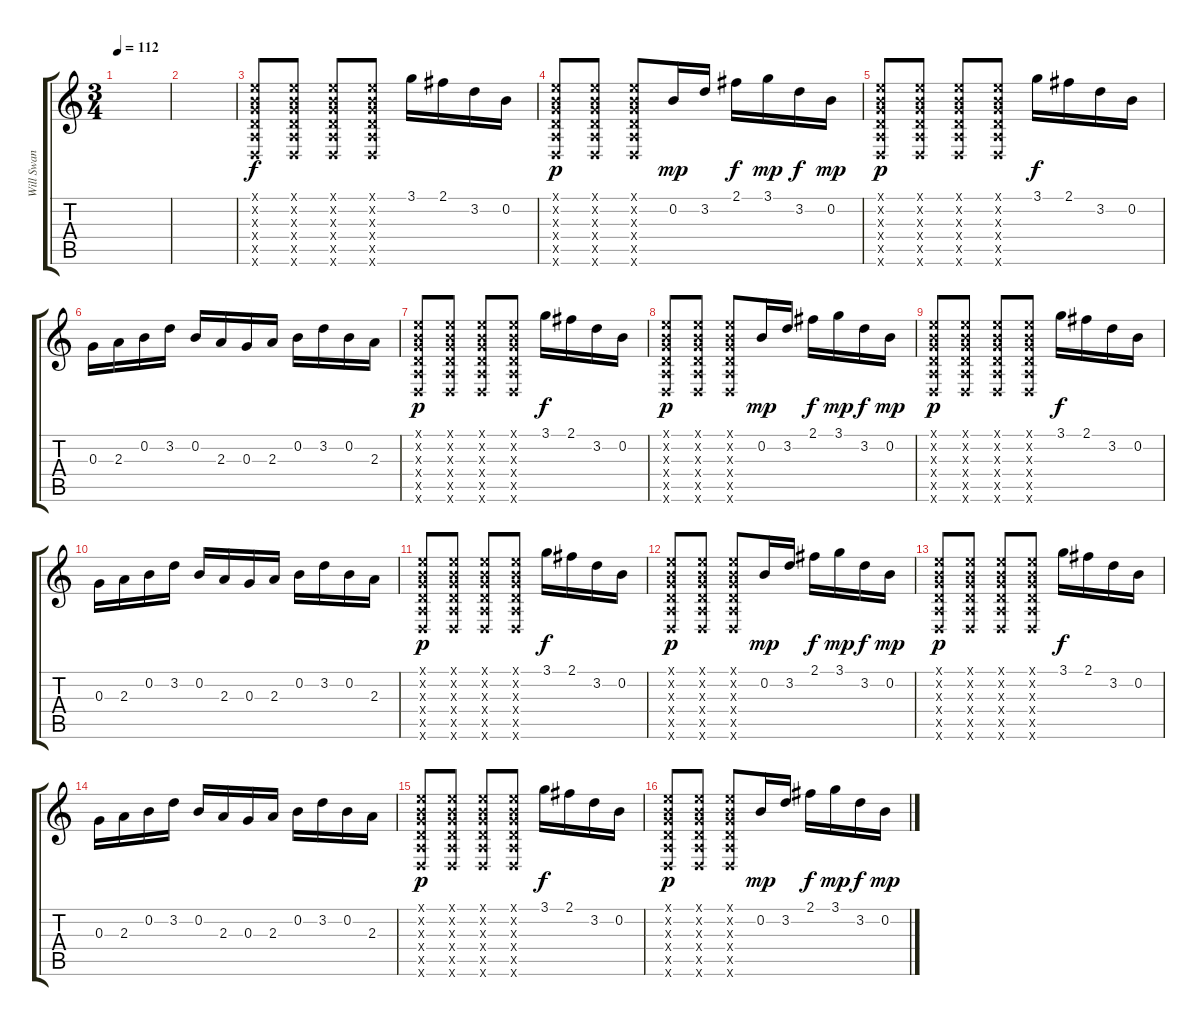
\track ("Will Swan (Intro)" "Will Swan ") {instrument electricguitarclean}
\staff {score tabs}
\tuning (E4 B3 G3 D3 A2 D2) {hide}
\ts (3 4)
\tempo 112
\clef g2
\ks c
|
|
(0.1{x} 0.2{x} 0.3{x} 0.4{x} 0.5{x} 0.6{x}).8 (0.1{x} 0.2{x} 0.3{x} 0.4{x} 0.5{x} 0.6{x}).8 (0.1{x} 0.2{x} 0.3{x} 0.4{x} 0.5{x} 0.6{x}).8 (0.1{x} 0.2{x} 0.3{x} 0.4{x} 0.5{x} 0.6{x}).8 3.1.16{dy f} 2.1.16 3.2.16 0.2.16 |
(0.1{x} 0.2{x} 0.3{x} 0.4{x} 0.5{x} 0.6{x}).8{dy p} (0.1{x} 0.2{x} 0.3{x} 0.4{x} 0.5{x} 0.6{x}).8 (0.1{x} 0.2{x} 0.3{x} 0.4{x} 0.5{x} 0.6{x}).8 0.2.16{dy mp} 3.2.16 2.1.16{dy f} 3.1.16{dy mp} 3.2.16{dy f} 0.2.16{dy mp} |
(0.1{x} 0.2{x} 0.3{x} 0.4{x} 0.5{x} 0.6{x}).8{dy p} (0.1{x} 0.2{x} 0.3{x} 0.4{x} 0.5{x} 0.6{x}).8 (0.1{x} 0.2{x} 0.3{x} 0.4{x} 0.5{x} 0.6{x}).8 (0.1{x} 0.2{x} 0.3{x} 0.4{x} 0.5{x} 0.6{x}).8 3.1.16{dy f} 2.1.16 3.2.16 0.2.16 |
0.3.16 2.3.16 0.2.16 3.2.16 0.2.16 2.3.16 0.3.16 2.3.16 0.2.16 3.2.16 0.2.16 2.3.16 |
(0.1{x} 0.2{x} 0.3{x} 0.4{x} 0.5{x} 0.6{x}).8{dy p} (0.1{x} 0.2{x} 0.3{x} 0.4{x} 0.5{x} 0.6{x}).8 (0.1{x} 0.2{x} 0.3{x} 0.4{x} 0.5{x} 0.6{x}).8 (0.1{x} 0.2{x} 0.3{x} 0.4{x} 0.5{x} 0.6{x}).8 3.1.16{dy f} 2.1.16 3.2.16 0.2.16 |
(0.1{x} 0.2{x} 0.3{x} 0.4{x} 0.5{x} 0.6{x}).8{dy p} (0.1{x} 0.2{x} 0.3{x} 0.4{x} 0.5{x} 0.6{x}).8 (0.1{x} 0.2{x} 0.3{x} 0.4{x} 0.5{x} 0.6{x}).8 0.2.16{dy mp} 3.2.16 2.1.16{dy f} 3.1.16{dy mp} 3.2.16{dy f} 0.2.16{dy mp} |
(0.1{x} 0.2{x} 0.3{x} 0.4{x} 0.5{x} 0.6{x}).8{dy p} (0.1{x} 0.2{x} 0.3{x} 0.4{x} 0.5{x} 0.6{x}).8 (0.1{x} 0.2{x} 0.3{x} 0.4{x} 0.5{x} 0.6{x}).8 (0.1{x} 0.2{x} 0.3{x} 0.4{x} 0.5{x} 0.6{x}).8 3.1.16{dy f} 2.1.16 3.2.16 0.2.16 |
0.3.16 2.3.16 0.2.16 3.2.16 0.2.16 2.3.16 0.3.16 2.3.16 0.2.16 3.2.16 0.2.16 2.3.16 |
(0.1{x} 0.2{x} 0.3{x} 0.4{x} 0.5{x} 0.6{x}).8{dy p} (0.1{x} 0.2{x} 0.3{x} 0.4{x} 0.5{x} 0.6{x}).8 (0.1{x} 0.2{x} 0.3{x} 0.4{x} 0.5{x} 0.6{x}).8 (0.1{x} 0.2{x} 0.3{x} 0.4{x} 0.5{x} 0.6{x}).8 3.1.16{dy f} 2.1.16 3.2.16 0.2.16 |
(0.1{x} 0.2{x} 0.3{x} 0.4{x} 0.5{x} 0.6{x}).8{dy p} (0.1{x} 0.2{x} 0.3{x} 0.4{x} 0.5{x} 0.6{x}).8 (0.1{x} 0.2{x} 0.3{x} 0.4{x} 0.5{x} 0.6{x}).8 0.2.16{dy mp} 3.2.16 2.1.16{dy f} 3.1.16{dy mp} 3.2.16{dy f} 0.2.16{dy mp} |
(0.1{x} 0.2{x} 0.3{x} 0.4{x} 0.5{x} 0.6{x}).8{dy p} (0.1{x} 0.2{x} 0.3{x} 0.4{x} 0.5{x} 0.6{x}).8 (0.1{x} 0.2{x} 0.3{x} 0.4{x} 0.5{x} 0.6{x}).8 (0.1{x} 0.2{x} 0.3{x} 0.4{x} 0.5{x} 0.6{x}).8 3.1.16{dy f} 2.1.16 3.2.16 0.2.16 |
0.3.16 2.3.16 0.2.16 3.2.16 0.2.16 2.3.16 0.3.16 2.3.16 0.2.16 3.2.16 0.2.16 2.3.16 |
(0.1{x} 0.2{x} 0.3{x} 0.4{x} 0.5{x} 0.6{x}).8{dy p} (0.1{x} 0.2{x} 0.3{x} 0.4{x} 0.5{x} 0.6{x}).8 (0.1{x} 0.2{x} 0.3{x} 0.4{x} 0.5{x} 0.6{x}).8 (0.1{x} 0.2{x} 0.3{x} 0.4{x} 0.5{x} 0.6{x}).8 3.1.16{dy f} 2.1.16 3.2.16 0.2.16 |
(0.1{x} 0.2{x} 0.3{x} 0.4{x} 0.5{x} 0.6{x}).8{dy p} (0.1{x} 0.2{x} 0.3{x} 0.4{x} 0.5{x} 0.6{x}).8 (0.1{x} 0.2{x} 0.3{x} 0.4{x} 0.5{x} 0.6{x}).8 0.2.16{dy mp} 3.2.16 2.1.16{dy f} 3.1.16{dy mp} 3.2.16{dy f} 0.2.16{dy mp}
